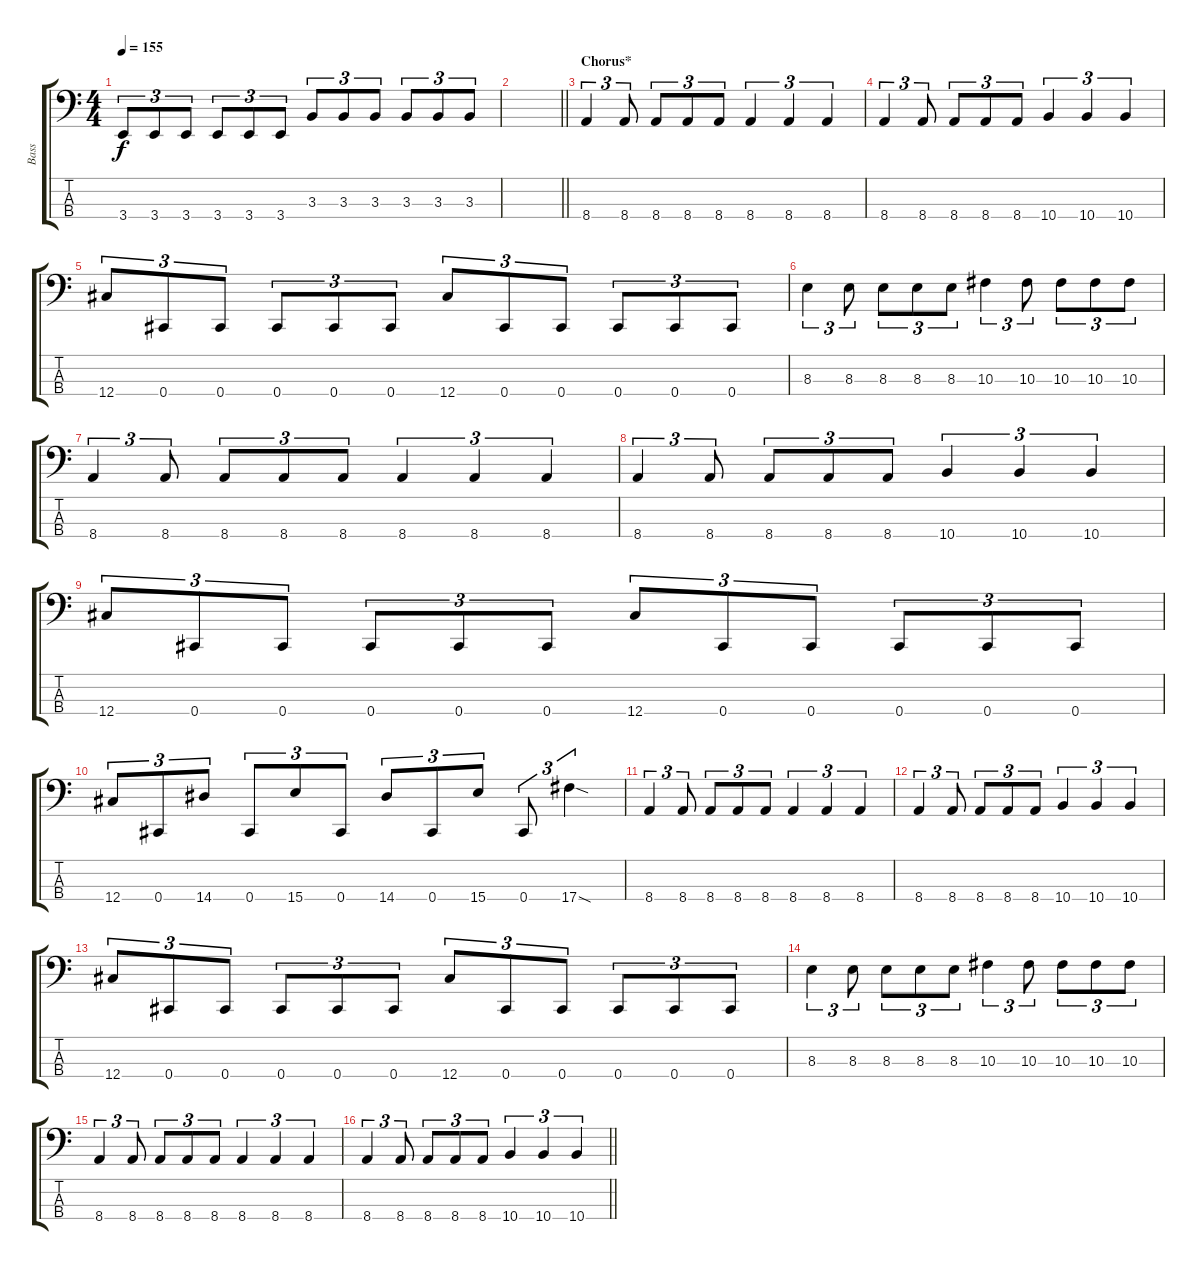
\track ("Bass" "Bass") {instrument electricbasspick}
\staff {score tabs}
\tuning (Gb2 Db2 Ab1 Db1) {hide}
\ts (4 4)
\tempo 155
\clef f4
\ks c
3.4.8{tu (3 2) dy f} 3.4.8{tu (3 2)} 3.4.8{tu (3 2)} 3.4.8{tu (3 2)} 3.4.8{tu (3 2)} 3.4.8{tu (3 2)} 3.3.8{tu (3 2)} 3.3.8{tu (3 2)} 3.3.8{tu (3 2)} 3.3.8{tu (3 2)} 3.3.8{tu (3 2)} 3.3.8{tu (3 2)} |
\barLineRight lightlight
|
\section ("" "Chorus*")
8.4.4{tu (3 2)} 8.4.8{tu (3 2)} 8.4.8{tu (3 2)} 8.4.8{tu (3 2)} 8.4.8{tu (3 2)} 8.4.4{tu (3 2)} 8.4.4{tu (3 2)} 8.4.4{tu (3 2)} |
8.4.4{tu (3 2)} 8.4.8{tu (3 2)} 8.4.8{tu (3 2)} 8.4.8{tu (3 2)} 8.4.8{tu (3 2)} 10.4.4{tu (3 2)} 10.4.4{tu (3 2)} 10.4.4{tu (3 2)} |
12.4.8{tu (3 2)} 0.4.8{tu (3 2)} 0.4.8{tu (3 2)} 0.4.8{tu (3 2)} 0.4.8{tu (3 2)} 0.4.8{tu (3 2)} 12.4.8{tu (3 2)} 0.4.8{tu (3 2)} 0.4.8{tu (3 2)} 0.4.8{tu (3 2)} 0.4.8{tu (3 2)} 0.4.8{tu (3 2)} |
8.3.4{tu (3 2)} 8.3.8{tu (3 2)} 8.3.8{tu (3 2)} 8.3.8{tu (3 2)} 8.3.8{tu (3 2)} 10.3.4{tu (3 2)} 10.3.8{tu (3 2)} 10.3.8{tu (3 2)} 10.3.8{tu (3 2)} 10.3.8{tu (3 2)} |
8.4.4{tu (3 2)} 8.4.8{tu (3 2)} 8.4.8{tu (3 2)} 8.4.8{tu (3 2)} 8.4.8{tu (3 2)} 8.4.4{tu (3 2)} 8.4.4{tu (3 2)} 8.4.4{tu (3 2)} |
8.4.4{tu (3 2)} 8.4.8{tu (3 2)} 8.4.8{tu (3 2)} 8.4.8{tu (3 2)} 8.4.8{tu (3 2)} 10.4.4{tu (3 2)} 10.4.4{tu (3 2)} 10.4.4{tu (3 2)} |
12.4.8{tu (3 2)} 0.4.8{tu (3 2)} 0.4.8{tu (3 2)} 0.4.8{tu (3 2)} 0.4.8{tu (3 2)} 0.4.8{tu (3 2)} 12.4.8{tu (3 2)} 0.4.8{tu (3 2)} 0.4.8{tu (3 2)} 0.4.8{tu (3 2)} 0.4.8{tu (3 2)} 0.4.8{tu (3 2)} |
12.4.8{tu (3 2)} 0.4.8{tu (3 2)} 14.4.8{tu (3 2)} 0.4.8{tu (3 2)} 15.4.8{tu (3 2)} 0.4.8{tu (3 2)} 14.4.8{tu (3 2)} 0.4.8{tu (3 2)} 15.4.8{tu (3 2)} 0.4.8{tu (3 2)} 17.4{sod}.4{tu (3 2)} |
8.4.4{tu (3 2)} 8.4.8{tu (3 2)} 8.4.8{tu (3 2)} 8.4.8{tu (3 2)} 8.4.8{tu (3 2)} 8.4.4{tu (3 2)} 8.4.4{tu (3 2)} 8.4.4{tu (3 2)} |
8.4.4{tu (3 2)} 8.4.8{tu (3 2)} 8.4.8{tu (3 2)} 8.4.8{tu (3 2)} 8.4.8{tu (3 2)} 10.4.4{tu (3 2)} 10.4.4{tu (3 2)} 10.4.4{tu (3 2)} |
12.4.8{tu (3 2)} 0.4.8{tu (3 2)} 0.4.8{tu (3 2)} 0.4.8{tu (3 2)} 0.4.8{tu (3 2)} 0.4.8{tu (3 2)} 12.4.8{tu (3 2)} 0.4.8{tu (3 2)} 0.4.8{tu (3 2)} 0.4.8{tu (3 2)} 0.4.8{tu (3 2)} 0.4.8{tu (3 2)} |
8.3.4{tu (3 2)} 8.3.8{tu (3 2)} 8.3.8{tu (3 2)} 8.3.8{tu (3 2)} 8.3.8{tu (3 2)} 10.3.4{tu (3 2)} 10.3.8{tu (3 2)} 10.3.8{tu (3 2)} 10.3.8{tu (3 2)} 10.3.8{tu (3 2)} |
8.4.4{tu (3 2)} 8.4.8{tu (3 2)} 8.4.8{tu (3 2)} 8.4.8{tu (3 2)} 8.4.8{tu (3 2)} 8.4.4{tu (3 2)} 8.4.4{tu (3 2)} 8.4.4{tu (3 2)} |
\barLineRight lightlight
8.4.4{tu (3 2)} 8.4.8{tu (3 2)} 8.4.8{tu (3 2)} 8.4.8{tu (3 2)} 8.4.8{tu (3 2)} 10.4.4{tu (3 2)} 10.4.4{tu (3 2)} 10.4.4{tu (3 2)}
